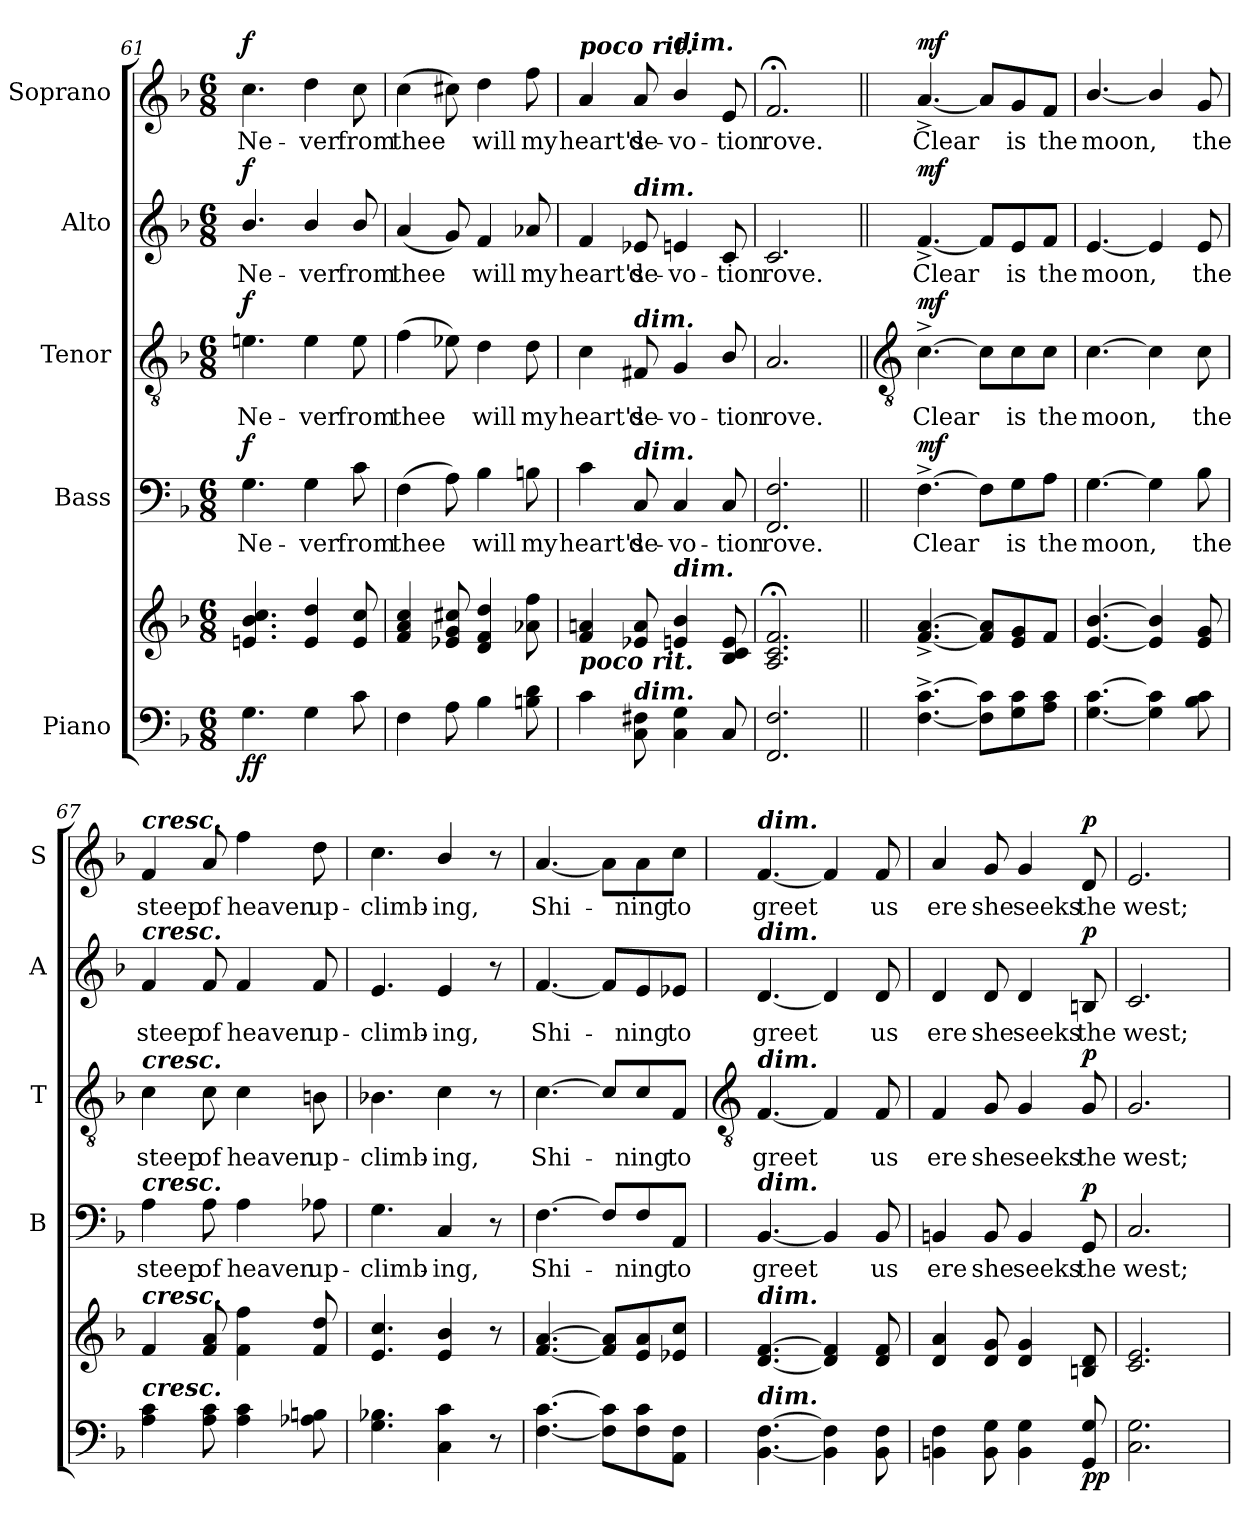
**kern	**kern	**dynam	**kern	**text	**dynam	**kern	**text	**dynam	**kern	**text	**dynam	**kern	**text	**dynam
*part5	*part5	*part5	*part4	*part4	*part4	*part3	*part3	*part3	*part2	*part2	*part2	*part1	*part1	*part1
*staff6	*staff5	*staff5/6	*staff4	*staff4	*staff4	*staff3	*staff3	*staff3	*staff2	*staff2	*staff2	*staff1	*staff1	*staff1
*I"Piano	*	*	*I"Bass	*	*	*I"Tenor	*	*	*I"Alto	*	*	*I"Soprano	*	*
*	*	*	*I'B	*	*	*I'T	*	*	*I'A	*	*	*I'S	*	*
*clefF4	*clefG2	*	*clefF4	*	*	*clefGv2	*	*	*clefG2	*	*	*clefG2	*	*
*k[b-]	*k[b-]	*	*k[b-]	*	*	*k[b-]	*	*	*k[b-]	*	*	*k[b-]	*	*
*F:	*F:	*	*F:	*	*	*F:	*	*	*F:	*	*	*F:	*	*
*M6/8	*M6/8	*	*M6/8	*	*	*M6/8	*	*	*M6/8	*	*	*M6/8	*	*
=61	=61	=61	=61	=61	=61	=61	=61	=61	=61	=61	=61	=61	=61	=61
!	!	!LO:DY:b=2	!	!LO:LY:b	!	!	!LO:LY:b	!	!	!LO:LY:b	!	!	!LO:LY:b	!
!	!	!LO:DY:n=1:b	!	!	!LO:DY:b	!	!	!LO:DY:b	!	!	!LO:DY:b	!	!	!LO:DY:b
4.G	4.en 4.b- 4.cc	f f	4.G	Ne-	f	4.en	Ne-	f	4.b-/	Ne-	f	4.cc	Ne-	f
!	!	!	!	!LO:LY:b	!	!	!LO:LY:b	!	!	!LO:LY:b	!	!	!LO:LY:b	!
4G	4e 4dd	.	4G	-ver	.	4e	-ver	.	4b-/	-ver	.	4dd	-ver	.
!	!	!	!	!LO:LY:b	!	!	!LO:LY:b	!	!	!LO:LY:b	!	!	!LO:LY:b	!
8c	8e 8cc	.	8c	from	.	8e	from	.	8b-/	from	.	8cc	from	.
=62	=62	=62	=62	=62	=62	=62	=62	=62	=62	=62	=62	=62	=62	=62
!	!	!	!	!LO:LY:b	!	!	!LO:LY:b	!	!	!LO:LY:b	!	!	!LO:LY:b	!
4F	4f 4a 4cc	.	(>4F	thee	.	(>4f	thee	.	(<4a	thee	.	(>4cc	thee	.
8A	8e-X 8g 8cc#X	.	8A)	.	.	8e-X)	.	.	8g)	.	.	8cc#X)	.	.
!	!	!	!	!LO:LY:b	!	!	!LO:LY:b	!	!	!LO:LY:b	!	!	!LO:LY:b	!
4B-	4d 4f 4dd	.	4B-	will	.	4d	will	.	4f	will	.	4dd	will	.
!	!	!	!	!LO:LY:b	!	!	!LO:LY:b	!	!	!LO:LY:b	!	!	!LO:LY:b	!
8Bn 8d	8a-X 8ff	.	8Bn	my	.	8d	my	.	8a-X	my	.	8ff	my	.
=63	=63	=63	=63	=63	=63	=63	=63	=63	=63	=63	=63	=63	=63	=63
!	!	!	!	!	!	!	!	!	!	!	!	!LO:TX:a:Bi:t=poco rit.	!	!
!	!LO:TX:b:Bi:t=poco rit.	!	!	!	!	!	!	!	!	!	!	!	!	!
!	!	!	!	!LO:LY:b	!	!	!LO:LY:b	!	!	!LO:LY:b	!	!	!LO:LY:b	!
4c	4f 4an	.	4c	heart's	.	4c	heart's	.	4f	heart's	.	4a	heart's	.
!	!	!	!	!	!	!	!	!	!LO:TX:a:Bi:t=dim.	!	!	!	!	!
!	!	!	!	!	!	!LO:TX:a:Bi:t=dim.	!	!	!	!	!	!	!	!
!	!	!	!LO:TX:a:Bi:t=dim.	!	!	!	!	!	!	!	!	!	!	!
!LO:TX:a:Bi:t=dim.	!	!	!	!	!	!	!	!	!	!	!	!	!	!
!	!	!	!	!LO:LY:b	!	!	!LO:LY:b	!	!	!LO:LY:b	!	!	!LO:LY:b	!
8C 8F#X	8e-X 8a	.	8C	de-	.	8F#X	de-	.	8e-X	de-	.	8a	de-	.
!	!	!	!	!	!	!	!	!	!	!	!	!LO:TX:a:Bi:t=dim.	!	!
!	!LO:TX:a:Bi:t=dim.	!	!	!	!	!	!	!	!	!	!	!	!	!
!	!	!	!	!LO:LY:b	!	!	!LO:LY:b	!	!	!LO:LY:b	!	!	!LO:LY:b	!
4C 4G	4en/ 4b-/	.	4C	-vo-	.	4G	-vo-	.	4en	-vo-	.	4b-/	-vo-	.
!	!	!	!	!LO:LY:b	!	!	!LO:LY:b	!	!	!LO:LY:b	!	!	!LO:LY:b	!
8C	8B- 8c 8e	.	8C	-tion	.	8B-/	-tion	.	8c	-tion	.	8e	-tion	.
=64	=64	=64	=64	=64	=64	=64	=64	=64	=64	=64	=64	=64	=64	=64
!	!	!	!	!LO:LY:b	!	!	!LO:LY:b	!	!	!LO:LY:b	!	!	!LO:LY:b	!
2.FF 2.F	2.A;< 2.c;< 2.f;<	.	2.FF 2.F	rove.	.	2.A	rove.	.	2.c	rove.	.	2.f;<	rove.	.
!!LO:LB:g=z
=65||	=65||	=65||	=65||	=65||	=65||	=65||	=65||	=65||	=65||	=65||	=65||	=65||	=65||	=65||
*	*	*	*	*	*	*clefGv2	*	*	*	*	*	*	*	*
!	!	!LO:DY:b=2	!	!LO:LY:b	!	!	!LO:LY:b	!	!	!LO:LY:b	!	!	!LO:LY:b	!
!	!	!LO:DY:n=1:b	!	!	!LO:DY:b	!	!	!LO:DY:b	!	!	!LO:DY:b	!	!	!LO:DY:b
[4.F^ [4.c^	[4.f/^ [4.a/^	mf mf	[4.F^	Clear	mf	[4.c^	Clear	mf	[4.f^	Clear	mf	[4.a^/	Clear	mf
8F] 8c]L	8f] 8a]L	.	8F\L]	.	.	8c\L]	.	.	8f/L]	.	.	8a/L]	.	.
!	!	!	!	!LO:LY:b	!	!	!LO:LY:b	!	!	!LO:LY:b	!	!	!LO:LY:b	!
8G 8c	8e 8g	.	8G\	is	.	8c\	is	.	8e/	is	.	8g/	is	.
!	!	!	!	!LO:LY:b	!	!	!LO:LY:b	!	!	!LO:LY:b	!	!	!LO:LY:b	!
8A 8cJ	8fJ	.	8A\J	the	.	8c\J	the	.	8f/J	the	.	8f/J	the	.
=66	=66	=66	=66	=66	=66	=66	=66	=66	=66	=66	=66	=66	=66	=66
!	!	!	!	!LO:LY:b	!	!	!LO:LY:b	!	!	!LO:LY:b	!	!	!LO:LY:b	!
[4.G [4.c	[4.e/ [4.b-/	.	[4.G	moon,	.	[4.c	moon,	.	[4.e	moon,	.	[4.b-/	moon,	.
4G] 4c]	4e/] 4b-/]	.	4G]	.	.	4c]	.	.	4e]	.	.	4b-/]	.	.
!	!	!	!	!LO:LY:b	!	!	!LO:LY:b	!	!	!LO:LY:b	!	!	!LO:LY:b	!
8B- 8c	8e 8g	.	8B-	the	.	8c	the	.	8e	the	.	8g	the	.
=67	=67	=67	=67	=67	=67	=67	=67	=67	=67	=67	=67	=67	=67	=67
!	!	!	!	!	!	!	!	!	!	!	!	!LO:TX:a:Bi:t=cresc.	!	!
!	!	!	!	!	!	!	!	!	!LO:TX:a:Bi:t=cresc.	!	!	!	!	!
!	!	!	!	!	!	!LO:TX:a:Bi:t=cresc.	!	!	!	!	!	!	!	!
!	!	!	!LO:TX:a:Bi:t=cresc.	!	!	!	!	!	!	!	!	!	!	!
!	!LO:TX:a:Bi:t=cresc.	!	!	!	!	!	!	!	!	!	!	!	!	!
!LO:TX:a:Bi:t=cresc.	!	!	!	!	!	!	!	!	!	!	!	!	!	!
!	!	!	!	!LO:LY:b	!	!	!LO:LY:b	!	!	!LO:LY:b	!	!	!LO:LY:b	!
4A 4c	4f	.	4A	steep	.	4c	steep	.	4f	steep	.	4f	steep	.
!	!	!	!	!LO:LY:b	!	!	!LO:LY:b	!	!	!LO:LY:b	!	!	!LO:LY:b	!
8A 8c	8f 8a	.	8A	of	.	8c	of	.	8f	of	.	8a	of	.
!	!	!	!	!LO:LY:b	!	!	!LO:LY:b	!	!	!LO:LY:b	!	!	!LO:LY:b	!
4A 4c	4f 4ff	.	4A	heaven	.	4c	heaven	.	4f	heaven	.	4ff	heaven	.
!	!	!	!	!LO:LY:b	!	!	!LO:LY:b	!	!	!LO:LY:b	!	!	!LO:LY:b	!
8A-X 8Bn	8f 8dd	.	8A-X	up-	.	8Bn	up-	.	8f	up-	.	8dd	up-	.
=68	=68	=68	=68	=68	=68	=68	=68	=68	=68	=68	=68	=68	=68	=68
!	!	!	!	!LO:LY:b	!	!	!LO:LY:b	!	!	!LO:LY:b	!	!	!LO:LY:b	!
4.G 4.B-X	4.e 4.cc	.	4.G	-climb-	.	4.B-X	-climb-	.	4.e	-climb-	.	4.cc	-climb-	.
!	!	!	!	!LO:LY:b	!	!	!LO:LY:b	!	!	!LO:LY:b	!	!	!LO:LY:b	!
4C 4c	4e/ 4b-/	.	4C	-ing,	.	4c	-ing,	.	4e	-ing,	.	4b-/	-ing,	.
8r	8r	.	8r	.	.	8r	.	.	8r	.	.	8r	.	.
=69	=69	=69	=69	=69	=69	=69	=69	=69	=69	=69	=69	=69	=69	=69
!	!	!	!	!LO:LY:b	!	!	!LO:LY:b	!	!	!LO:LY:b	!	!	!LO:LY:b	!
[4.F [4.c	[4.f [4.a	.	[4.F	Shi-	.	[4.c	Shi-	.	[4.f	Shi-	.	[4.a	Shi-	.
8F] 8c]L	8f] 8a]L	.	8F/L]	.	.	8c/L]	.	.	8f/L]	.	.	8a\L]	.	.
!	!	!	!	!LO:LY:b	!	!	!LO:LY:b	!	!	!LO:LY:b	!	!	!LO:LY:b	!
8F 8c	8e 8a	.	8F/	ning	.	8c/	ning	.	8e/	ning	.	8a\	ning	.
!	!	!	!	!LO:LY:b	!	!	!LO:LY:b	!	!	!LO:LY:b	!	!	!LO:LY:b	!
8AA 8FJ	8e-X 8ccJ	.	8AA/J	to	.	8F/J	to	.	8e-X/J	to	.	8cc\J	to	.
!!LO:LB:g=z
=70	=70	=70	=70	=70	=70	=70	=70	=70	=70	=70	=70	=70	=70	=70
*	*	*	*	*	*	*clefGv2	*	*	*	*	*	*	*	*
!	!	!	!	!	!	!	!	!	!	!	!	!LO:TX:a:Bi:t=dim.	!	!
!	!	!	!	!	!	!	!	!	!LO:TX:a:Bi:t=dim.	!	!	!	!	!
!	!	!	!	!	!	!LO:TX:a:Bi:t=dim.	!	!	!	!	!	!	!	!
!	!	!	!LO:TX:a:Bi:t=dim.	!	!	!	!	!	!	!	!	!	!	!
!	!LO:TX:a:Bi:t=dim.	!	!	!	!	!	!	!	!	!	!	!	!	!
!LO:TX:a:Bi:t=dim.	!	!	!	!	!	!	!	!	!	!	!	!	!	!
!	!	!	!	!LO:LY:b	!	!	!LO:LY:b	!	!	!LO:LY:b	!	!	!LO:LY:b	!
[4.BB- [4.F	[4.d [4.f	.	[4.BB-	greet	.	[4.F	greet	.	[4.d	greet	.	[4.f	greet	.
4BB-] 4F]	4d] 4f]	.	4BB-]	.	.	4F]	.	.	4d]	.	.	4f]	.	.
!	!	!	!	!LO:LY:b	!	!	!LO:LY:b	!	!	!LO:LY:b	!	!	!LO:LY:b	!
8BB- 8F	8d 8f	.	8BB-	us	.	8F	us	.	8d	us	.	8f	us	.
=71	=71	=71	=71	=71	=71	=71	=71	=71	=71	=71	=71	=71	=71	=71
!	!	!	!	!LO:LY:b	!	!	!LO:LY:b	!	!	!LO:LY:b	!	!	!LO:LY:b	!
4BBn 4F	4d 4a	.	4BBn	ere	.	4F	ere	.	4d	ere	.	4a	ere	.
!	!	!	!	!LO:LY:b	!	!	!LO:LY:b	!	!	!LO:LY:b	!	!	!LO:LY:b	!
8BB 8G	8d 8g	.	8BB	she	.	8G	she	.	8d	she	.	8g	she	.
!	!	!	!	!LO:LY:b	!	!	!LO:LY:b	!	!	!LO:LY:b	!	!	!LO:LY:b	!
4BB 4G	4d 4g	.	4BB	seeks	.	4G	seeks	.	4d	seeks	.	4g	seeks	.
!	!	!LO:DY:b=2	!	!LO:LY:b	!	!	!LO:LY:b	!	!	!LO:LY:b	!	!	!LO:LY:b	!
!	!	!LO:DY:n=1:b	!	!	!LO:DY:b	!	!	!LO:DY:b	!	!	!LO:DY:b	!	!	!LO:DY:b
8GG 8G	8Bn 8d	p p	8GG	the	p	8G	the	p	8Bn	the	p	8d	the	p
=72	=72	=72	=72	=72	=72	=72	=72	=72	=72	=72	=72	=72	=72	=72
!	!	!	!	!LO:LY:b	!	!	!LO:LY:b	!	!	!LO:LY:b	!	!	!LO:LY:b	!
2.C 2.G	2.c 2.e	.	2.C	west;	.	2.G	west;	.	2.c	west;	.	2.e	west;	.
=	=	=	=	=	=	=	=	=	=	=	=	=	=	=
*-	*-	*-	*-	*-	*-	*-	*-	*-	*-	*-	*-	*-	*-	*-
